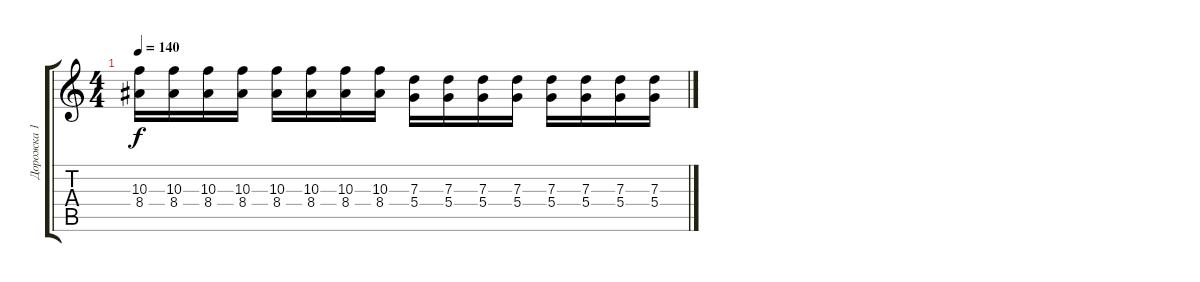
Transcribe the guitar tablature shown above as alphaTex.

\track ("Дорожка 1" "Дорожка 1") {instrument distortionguitar}
\staff {score tabs}
\tuning (E4 B3 G3 D3 A2 E2) {hide}
\ts (4 4)
\tempo 140
\clef g2
\ks c
(10.3 8.4).16{dy f} (10.3 8.4).16 (10.3 8.4).16 (10.3 8.4).16 (10.3 8.4).16 (10.3 8.4).16 (10.3 8.4).16 (10.3 8.4).16 (7.3 5.4).16 (7.3 5.4).16 (7.3 5.4).16 (7.3 5.4).16 (7.3 5.4).16 (7.3 5.4).16 (7.3 5.4).16 (7.3 5.4).16
